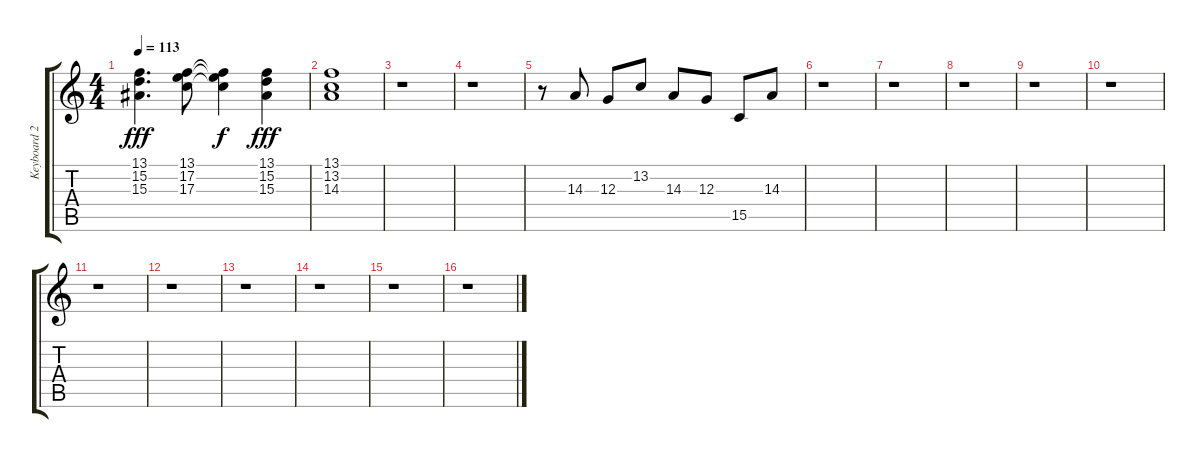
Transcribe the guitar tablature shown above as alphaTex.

\track ("Keyboard 2 (E. Piano)" "Keyboard 2") {instrument fx3crystal}
\staff {score tabs}
\tuning (E4 B3 G3 D3 A2 E2) {hide}
\ts (4 4)
\tempo 113
\clef g2
\ks c
(13.1 15.2 15.3).4{d dy fff} (13.1 17.2 17.3).8 (13.1{t} 17.2{t} 17.3{t}).4{dy f} (13.1 15.2 15.3).4{dy fff} |
(13.1 13.2 14.3).1 |
r.1 |
r.1 |
r.8 14.3.8 12.3.8 13.2.8 14.3.8 12.3.8 15.5.8 14.3.8 |
r.1 |
r.1 |
r.1 |
r.1 |
r.1 |
r.1 |
r.1 |
r.1 |
r.1 |
r.1 |
r.1
